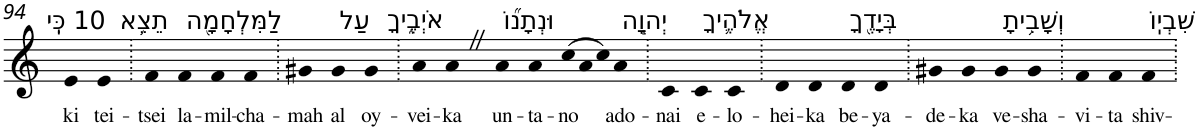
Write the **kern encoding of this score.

**kern	**text
*part1	*part1
*staff1	*staff1
*I"Piano	*
*I'Pno	*
!!LO:PB:g=z
*clefG2	*
*k[]	*
=94	=94
!LO:TX:a:t=10 כִּֽי	!
!	!LO:LY:b
4e	ki
!LO:TX:a:t=תֵצֵ֥א	!
!	!LO:LY:b
4e	tei-
=95.	=95.
!	!LO:LY:b
4f	-tsei
!LO:TX:a:t=לַמִּלְחָמָ֖ה	!
!	!LO:LY:b
4f	la-
!	!LO:LY:b
4f	-mil-
!	!LO:LY:b
4f	-cha-
=96.	=96.
!	!LO:LY:b
4g#X	-mah
!LO:TX:a:t=עַל	!
!	!LO:LY:b
4g#	al
!LO:TX:a:t=אֹיְבֶ֑יךָ	!
!	!LO:LY:b
4g#	oy-
=97.	=97.
!	!LO:LY:b
4a	-vei-
!	!LO:LY:b
4aZ	-ka
!LO:TX:a:t=וּנְתָנ֞וֹ	!
!	!LO:LY:b
4a	un-
!	!LO:LY:b
4a	-ta-
!	!LO:LY:b
(12cc	-no
12a	.
12cc)	.
!LO:TX:a:t=יְהוָ֧ה	!
!	!LO:LY:b
4a	ado-
=98.	=98.
!	!LO:LY:b
4c	-nai
!LO:TX:a:t=אֱלֹהֶ֛יךָ	!
!	!LO:LY:b
4c	e-
!	!LO:LY:b
4c	-lo-
=99.	=99.
!	!LO:LY:b
4d	-hei-
!	!LO:LY:b
4d	-ka
!LO:TX:a:t=בְּיָדֶ֖ךָ	!
!	!LO:LY:b
4d	be-
!	!LO:LY:b
4d	-ya-
=100.	=100.
!	!LO:LY:b
4g#X	-de-
!	!LO:LY:b
4g#	-ka
!LO:TX:a:t=וְשָׁבִ֥יתָ	!
!	!LO:LY:b
4g#	ve-
!	!LO:LY:b
4g#	-sha-
=101.	=101.
!	!LO:LY:b
4f	-vi-
!	!LO:LY:b
4f	-ta
!LO:TX:a:t=שִׁבְיֽוֹ	!
!	!LO:LY:b
4f	shiv-
=.	=.
*-	*-
